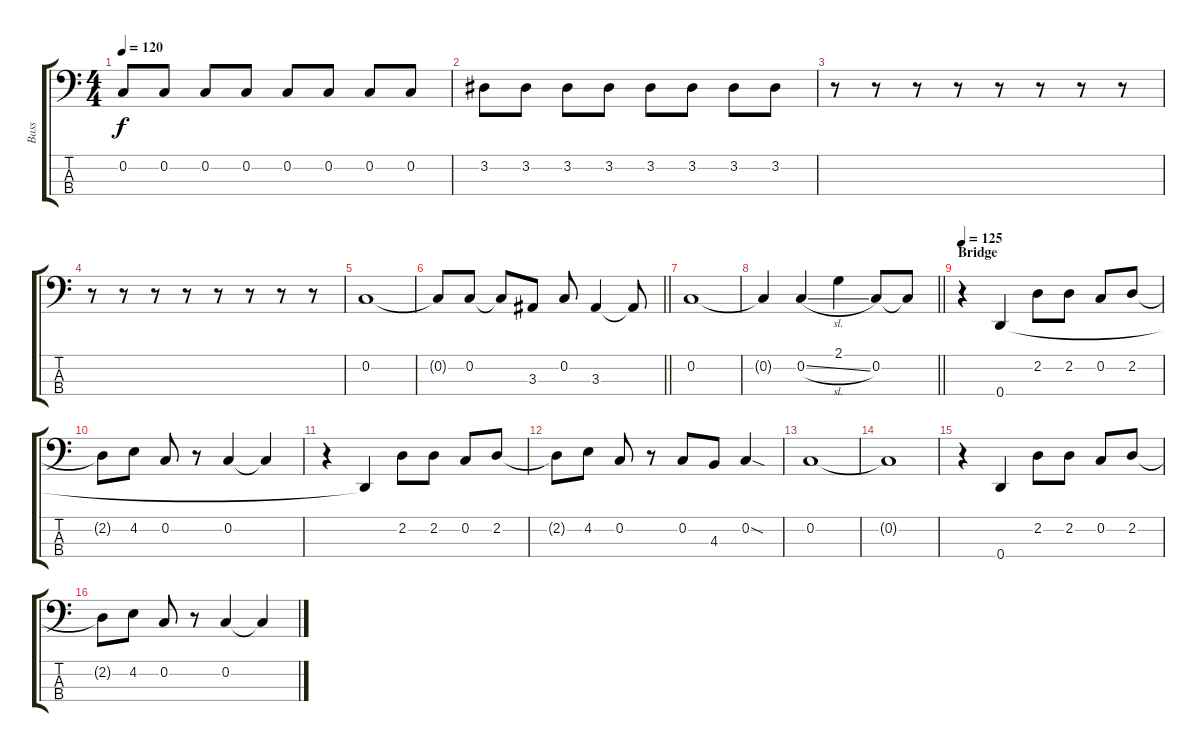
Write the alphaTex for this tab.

\track ("Bass" "Bass") {instrument electricbassfinger}
\staff {score tabs}
\tuning (F2 C2 G1 D1) {hide}
\ts (4 4)
\tempo 120
\clef f4
\ks c
0.2.8{dy f} 0.2.8 0.2.8 0.2.8 0.2.8 0.2.8 0.2.8 0.2.8 |
3.2.8 3.2.8 3.2.8 3.2.8 3.2.8 3.2.8 3.2.8 3.2.8 |
r.8 r.8 r.8 r.8 r.8 r.8 r.8 r.8 |
r.8 r.8 r.8 r.8 r.8 r.8 r.8 r.8 |
0.2.1 |
\barLineRight lightlight
0.2{t}.8 0.2.8 0.2{t}.8 3.3.8 0.2.8 3.3.4 3.3{t}.8 |
0.2.1 |
\barLineRight lightlight
0.2{t}.4 0.2{sl}.4 2.1.4 0.2.8 0.2{t}.8 |
\section ("" "Bridge")
\tempo 125
r.4 0.4.4 2.2.8 2.2.8 0.2.8 2.2.8 |
2.2{t}.8 4.2.8 0.2.8 r.8 0.2.4 0.2{t}.4 |
r.4 0.4{t}.4 2.2.8 2.2.8 0.2.8 2.2.8 |
2.2{t}.8 4.2.8 0.2.8 r.8 0.2.8 4.3.8 0.2{sod}.4 |
0.2.1 |
0.2{t}.1 |
r.4 0.4.4 2.2.8 2.2.8 0.2.8 2.2.8 |
2.2{t}.8 4.2.8 0.2.8 r.8 0.2.4 0.2{t}.4
